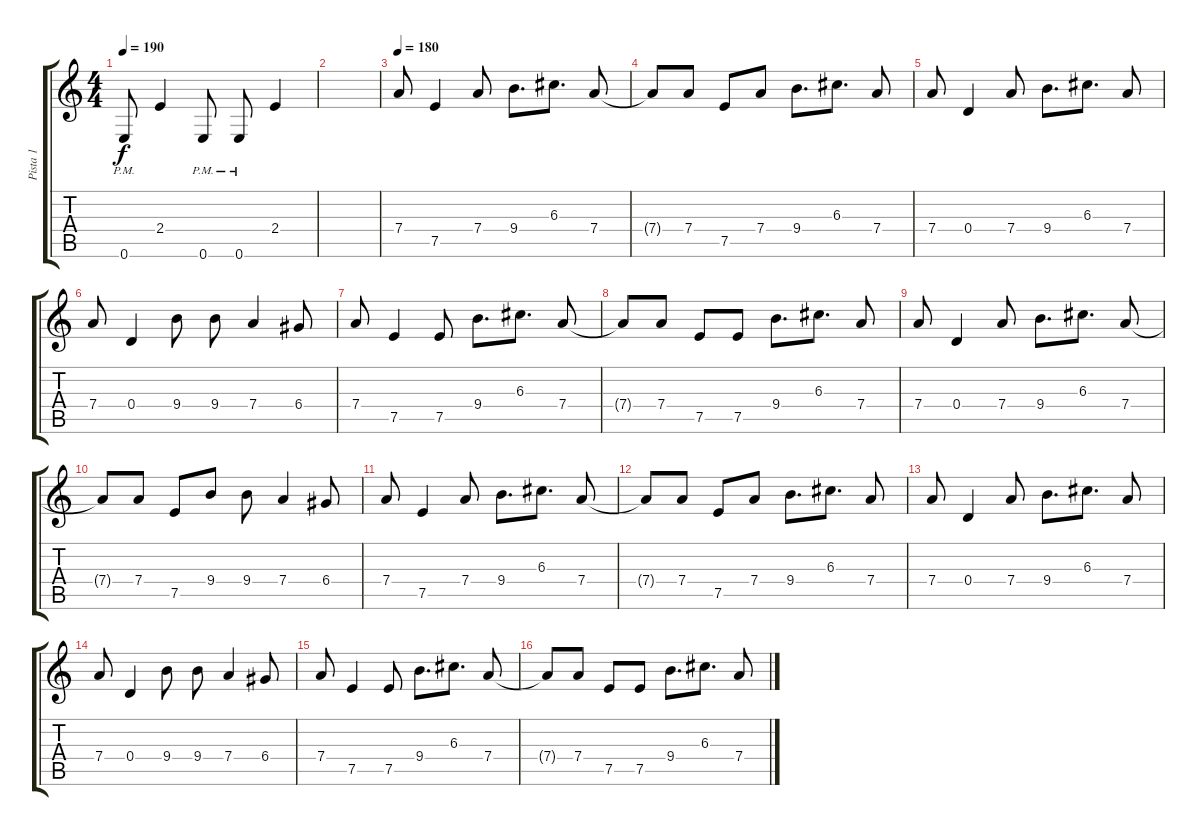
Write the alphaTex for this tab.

\track ("Pista 1" "Pista 1") {instrument distortionguitar}
\staff {score tabs}
\tuning (E4 B3 G3 D3 A2 E2) {hide}
\ts (4 4)
\tempo 190
\clef g2
\ks c
0.6{pm}.8{dy f} 2.4.4 0.6{pm}.8 0.6{pm}.8 2.4.4 |
|
\tempo 180
7.4.8 7.5.4 7.4.8 9.4.8{d} 6.3.8{d} 7.4.8 |
7.4{t}.8 7.4.8 7.5.8 7.4.8 9.4.8{d} 6.3.8{d} 7.4.8 |
7.4.8 0.4.4 7.4.8 9.4.8{d} 6.3.8{d} 7.4.8 |
7.4.8 0.4.4 9.4.8 9.4.8 7.4.4 6.4.8 |
7.4.8 7.5.4 7.5.8 9.4.8{d} 6.3.8{d} 7.4.8 |
7.4{t}.8 7.4.8 7.5.8 7.5.8 9.4.8{d} 6.3.8{d} 7.4.8 |
7.4.8 0.4.4 7.4.8 9.4.8{d} 6.3.8{d} 7.4.8 |
7.4{t}.8 7.4.8 7.5.8 9.4.8 9.4.8 7.4.4 6.4.8 |
7.4.8 7.5.4 7.4.8 9.4.8{d} 6.3.8{d} 7.4.8 |
7.4{t}.8 7.4.8 7.5.8 7.4.8 9.4.8{d} 6.3.8{d} 7.4.8 |
7.4.8 0.4.4 7.4.8 9.4.8{d} 6.3.8{d} 7.4.8 |
7.4.8 0.4.4 9.4.8 9.4.8 7.4.4 6.4.8 |
7.4.8 7.5.4 7.5.8 9.4.8{d} 6.3.8{d} 7.4.8 |
7.4{t}.8 7.4.8 7.5.8 7.5.8 9.4.8{d} 6.3.8{d} 7.4.8
